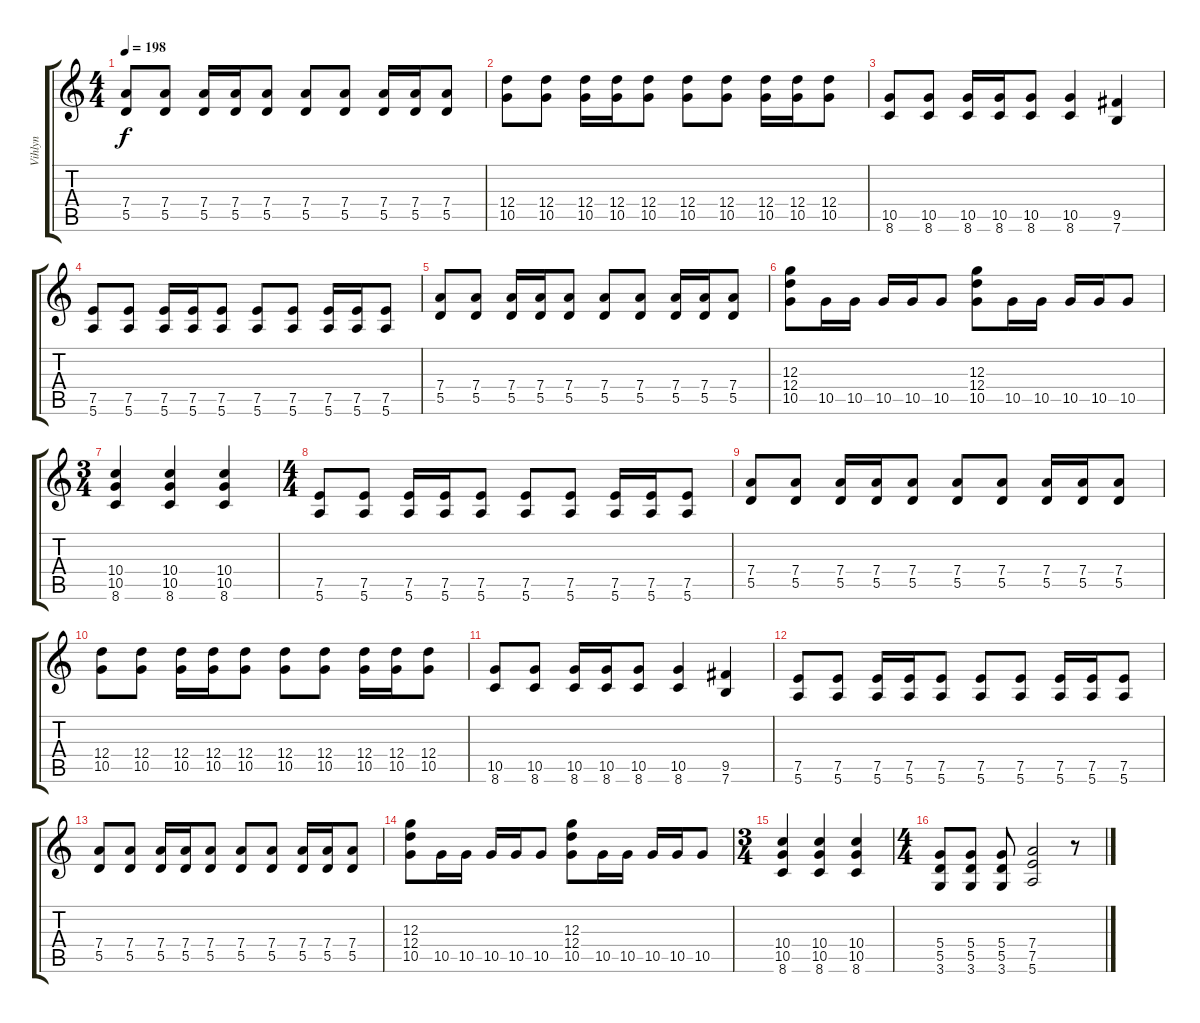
\track ("Vihlyn" "Vihlyn") {instrument distortionguitar}
\staff {score tabs}
\tuning (E4 B3 G3 D3 A2 E2) {hide}
\ts (4 4)
\tempo 198
\clef g2
\ks c
(7.4 5.5).8{dy f} (7.4 5.5).8 (7.4 5.5).16 (7.4 5.5).16 (7.4 5.5).8 (7.4 5.5).8 (7.4 5.5).8 (7.4 5.5).16 (7.4 5.5).16 (7.4 5.5).8 |
(12.4 10.5).8 (12.4 10.5).8 (12.4 10.5).16 (12.4 10.5).16 (12.4 10.5).8 (12.4 10.5).8 (12.4 10.5).8 (12.4 10.5).16 (12.4 10.5).16 (12.4 10.5).8 |
(10.5 8.6).8 (10.5 8.6).8 (10.5 8.6).16 (10.5 8.6).16 (10.5 8.6).8 (10.5 8.6).4 (9.5 7.6).4 |
(7.5 5.6).8 (7.5 5.6).8 (7.5 5.6).16 (7.5 5.6).16 (7.5 5.6).8 (7.5 5.6).8 (7.5 5.6).8 (7.5 5.6).16 (7.5 5.6).16 (7.5 5.6).8 |
(7.4 5.5).8 (7.4 5.5).8 (7.4 5.5).16 (7.4 5.5).16 (7.4 5.5).8 (7.4 5.5).8 (7.4 5.5).8 (7.4 5.5).16 (7.4 5.5).16 (7.4 5.5).8 |
(12.3 12.4 10.5).8 10.5.16 10.5.16 10.5.16 10.5.16 10.5.8 (12.3 12.4 10.5).8 10.5.16 10.5.16 10.5.16 10.5.16 10.5.8 |
\ts (3 4)
(10.4 10.5 8.6).4 (10.4 10.5 8.6).4 (10.4 10.5 8.6).4 |
\ts (4 4)
(7.5 5.6).8 (7.5 5.6).8 (7.5 5.6).16 (7.5 5.6).16 (7.5 5.6).8 (7.5 5.6).8 (7.5 5.6).8 (7.5 5.6).16 (7.5 5.6).16 (7.5 5.6).8 |
(7.4 5.5).8 (7.4 5.5).8 (7.4 5.5).16 (7.4 5.5).16 (7.4 5.5).8 (7.4 5.5).8 (7.4 5.5).8 (7.4 5.5).16 (7.4 5.5).16 (7.4 5.5).8 |
(12.4 10.5).8 (12.4 10.5).8 (12.4 10.5).16 (12.4 10.5).16 (12.4 10.5).8 (12.4 10.5).8 (12.4 10.5).8 (12.4 10.5).16 (12.4 10.5).16 (12.4 10.5).8 |
(10.5 8.6).8 (10.5 8.6).8 (10.5 8.6).16 (10.5 8.6).16 (10.5 8.6).8 (10.5 8.6).4 (9.5 7.6).4 |
(7.5 5.6).8 (7.5 5.6).8 (7.5 5.6).16 (7.5 5.6).16 (7.5 5.6).8 (7.5 5.6).8 (7.5 5.6).8 (7.5 5.6).16 (7.5 5.6).16 (7.5 5.6).8 |
(7.4 5.5).8 (7.4 5.5).8 (7.4 5.5).16 (7.4 5.5).16 (7.4 5.5).8 (7.4 5.5).8 (7.4 5.5).8 (7.4 5.5).16 (7.4 5.5).16 (7.4 5.5).8 |
(12.3 12.4 10.5).8 10.5.16 10.5.16 10.5.16 10.5.16 10.5.8 (12.3 12.4 10.5).8 10.5.16 10.5.16 10.5.16 10.5.16 10.5.8 |
\ts (3 4)
(10.4 10.5 8.6).4 (10.4 10.5 8.6).4 (10.4 10.5 8.6).4 |
\ts (4 4)
(5.4 5.5 3.6).8 (5.4 5.5 3.6).8 (5.4 5.5 3.6).8 (7.4 7.5 5.6).2 r.8
